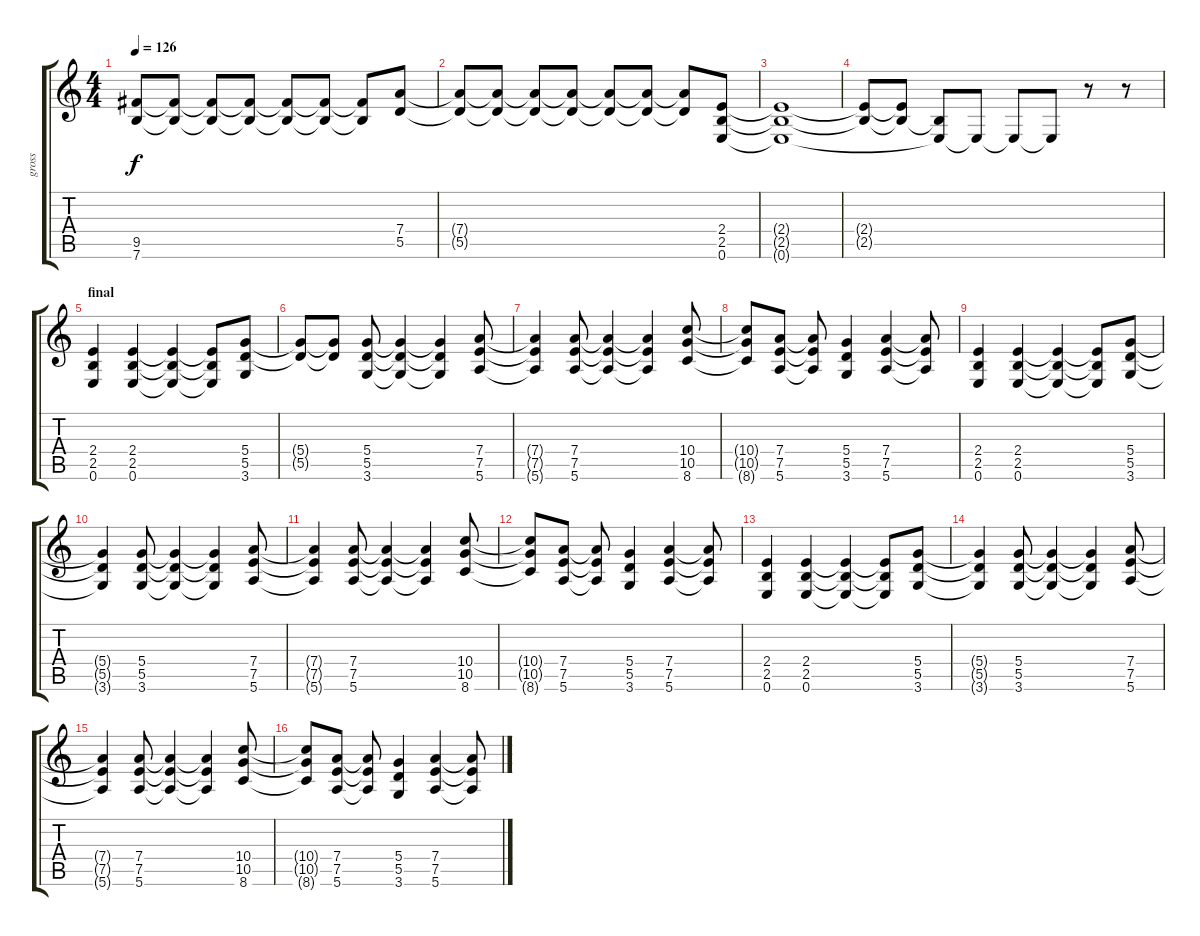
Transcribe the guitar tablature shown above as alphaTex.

\track ("gross" "gross") {instrument overdrivenguitar}
\staff {score tabs}
\tuning (E4 B3 G3 D3 A2 E2) {hide}
\ts (4 4)
\tempo 126
\clef g2
\ks c
(9.5{t} 7.6{t}).8{dy f} (9.5{t} 7.6{t}).8 (9.5{t} 7.6{t}).8 (9.5{t} 7.6{t}).8 (9.5{t} 7.6{t}).8 (9.5{t} 7.6{t}).8 (9.5{t} 7.6{t}).8 (7.4 5.5).8 |
(7.4{t} 5.5{t}).8 (7.4{t} 5.5{t}).8 (7.4{t} 5.5{t}).8 (7.4{t} 5.5{t}).8 (7.4{t} 5.5{t}).8 (7.4{t} 5.5{t}).8 (7.4{t} 5.5{t}).8 (2.4 2.5 0.6).8 |
(2.4{t} 2.5{t} 0.6{t}).1 |
(2.4{t} 2.5{t}).8 (2.4{t} 2.5{t}).8 (2.5{t} 0.6{t}).8 0.6{t}.8 0.6{t}.8 0.6{t}.8 r.8 r.8 |
\section ("" "final")
(2.4 2.5 0.6).4 (2.4 2.5 0.6).4 (2.4{t} 2.5{t} 0.6{t}).4 (2.4{t} 2.5{t} 0.6{t}).8 (5.4 5.5 3.6).8 |
(5.4{t} 5.5{t}).8 (5.4{t} 5.5{t}).8 (5.4 5.5 3.6).8 (5.4{t} 5.5{t} 3.6{t}).4 (5.4{t} 5.5{t} 3.6{t}).4 (7.4 7.5 5.6).8 |
(7.4{t} 7.5{t} 5.6{t}).4 (7.4 7.5 5.6).8 (7.4{t} 7.5{t} 5.6{t}).4 (7.4{t} 7.5{t} 5.6{t}).4 (10.4 10.5 8.6).8 |
(10.4{t} 10.5{t} 8.6{t}).8 (7.4 7.5 5.6).8 (7.4{t} 7.5{t} 5.6{t}).8 (5.4 5.5 3.6).4 (7.4 7.5 5.6).4 (7.4{t} 7.5{t} 5.6{t}).8 |
(2.4 2.5 0.6).4 (2.4 2.5 0.6).4 (2.4{t} 2.5{t} 0.6{t}).4 (2.4{t} 2.5{t} 0.6{t}).8 (5.4 5.5 3.6).8 |
(5.4{t} 5.5{t} 3.6{t}).4 (5.4 5.5 3.6).8 (5.4{t} 5.5{t} 3.6{t}).4 (5.4{t} 5.5{t} 3.6{t}).4 (7.4 7.5 5.6).8 |
(7.4{t} 7.5{t} 5.6{t}).4 (7.4 7.5 5.6).8 (7.4{t} 7.5{t} 5.6{t}).4 (7.4{t} 7.5{t} 5.6{t}).4 (10.4 10.5 8.6).8 |
(10.4{t} 10.5{t} 8.6{t}).8 (7.4 7.5 5.6).8 (7.4{t} 7.5{t} 5.6{t}).8 (5.4 5.5 3.6).4 (7.4 7.5 5.6).4 (7.4{t} 7.5{t} 5.6{t}).8 |
\section ("" "")
(2.4 2.5 0.6).4 (2.4 2.5 0.6).4 (2.4{t} 2.5{t} 0.6{t}).4 (2.4{t} 2.5{t} 0.6{t}).8 (5.4 5.5 3.6).8 |
(5.4{t} 5.5{t} 3.6{t}).4 (5.4 5.5 3.6).8 (5.4{t} 5.5{t} 3.6{t}).4 (5.4{t} 5.5{t} 3.6{t}).4 (7.4 7.5 5.6).8 |
(7.4{t} 7.5{t} 5.6{t}).4 (7.4 7.5 5.6).8 (7.4{t} 7.5{t} 5.6{t}).4 (7.4{t} 7.5{t} 5.6{t}).4 (10.4 10.5 8.6).8 |
(10.4{t} 10.5{t} 8.6{t}).8 (7.4 7.5 5.6).8 (7.4{t} 7.5{t} 5.6{t}).8 (5.4 5.5 3.6).4 (7.4 7.5 5.6).4 (7.4{t} 7.5{t} 5.6{t}).8
